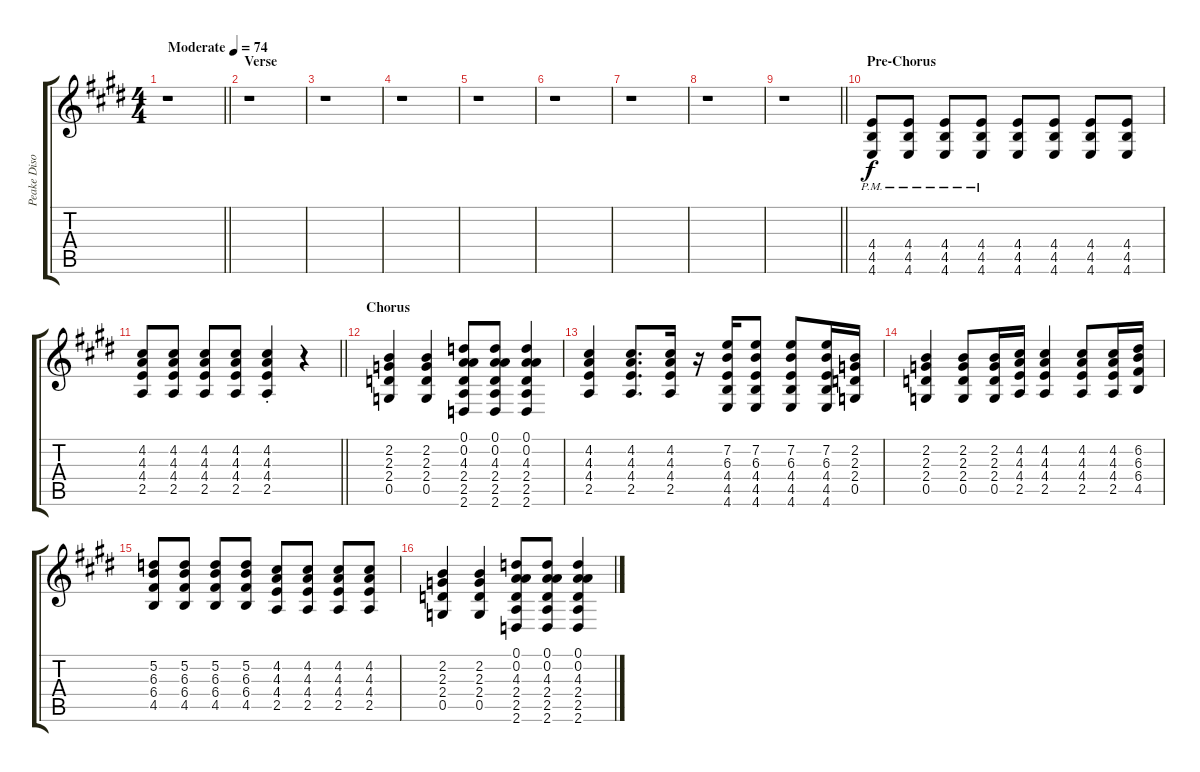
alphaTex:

\track ("Peake Disortion" "Peake Diso") {instrument distortionguitar}
\staff {score tabs}
\tuning (D4 A3 F3 C3 G2 C2) {hide}
\ts (4 4)
\tempo (74 "Moderate")
\clef g2
\barLineRight lightlight
\ks e
r.1{dy f instrument distortionguitar} |
\section ("" "Verse")
\ks c#minor
r.1 |
r.1 |
\ks e
r.1 |
\ks c#minor
r.1 |
\ks e
r.1 |
\ks c#minor
r.1 |
\ks e
r.1 |
\barLineRight lightlight
\ks c#minor
r.1 |
\section ("" "Pre-Chorus")
\ks e
(4.4{pm} 4.5{pm} 4.6{pm}).8 (4.4{pm} 4.5{pm} 4.6{pm}).8 (4.4{pm} 4.5{pm} 4.6{pm}).8 (4.4{pm} 4.5{pm} 4.6{pm}).8 (4.4 4.5 4.6).8 (4.4 4.5 4.6).8 (4.4 4.5 4.6).8 (4.4 4.5 4.6).8 |
\barLineRight lightlight
\ks c#minor
(4.2 4.3 4.4 2.5).8 (4.2 4.3 4.4 2.5).8 (4.2 4.3 4.4 2.5).8 (4.2 4.3 4.4 2.5).8 (4.2{st} 4.3{st} 4.4{st} 2.5{st}).4 r.4 |
\section ("" "Chorus")
\ks e
(2.2 2.3 2.4 0.5).4 (2.2 2.3 2.4 0.5).4 (0.1 0.2 4.3 2.4 2.5 2.6).8 (0.1 0.2 4.3 2.4 2.5 2.6).8 (0.1 0.2 4.3 2.4 2.5 2.6).4 |
\ks c#minor
(4.2 4.3 4.4 2.5).4 (4.2 4.3 4.4 2.5).8{d} (4.2 4.3 4.4 2.5).16 r.16 (7.2 6.3 4.4 4.5 4.6).16 (7.2 6.3 4.4 4.5 4.6).8 (7.2 6.3 4.4 4.5 4.6).8 (7.2 6.3 4.4 4.5 4.6).16 (2.2 2.3 2.4 0.5).16 |
\ks e
(2.2 2.3 2.4 0.5).4 (2.2 2.3 2.4 0.5).8 (2.2 2.3 2.4 0.5).16 (4.2 4.3 4.4 2.5).16 (4.2 4.3 4.4 2.5).4 (4.2 4.3 4.4 2.5).8 (4.2 4.3 4.4 2.5).16 (6.2 6.3 6.4 4.5).16 |
\ks c#minor
(5.2 6.3 6.4 4.5).8 (5.2 6.3 6.4 4.5).8 (5.2 6.3 6.4 4.5).8 (5.2 6.3 6.4 4.5).8 (4.2 4.3 4.4 2.5).8 (4.2 4.3 4.4 2.5).8 (4.2 4.3 4.4 2.5).8 (4.2 4.3 4.4 2.5).8 |
\ks e
(2.2 2.3 2.4 0.5).4 (2.2 2.3 2.4 0.5).4 (0.1 0.2 4.3 2.4 2.5 2.6).8 (0.1 0.2 4.3 2.4 2.5 2.6).8 (0.1 0.2 4.3 2.4 2.5 2.6).4
